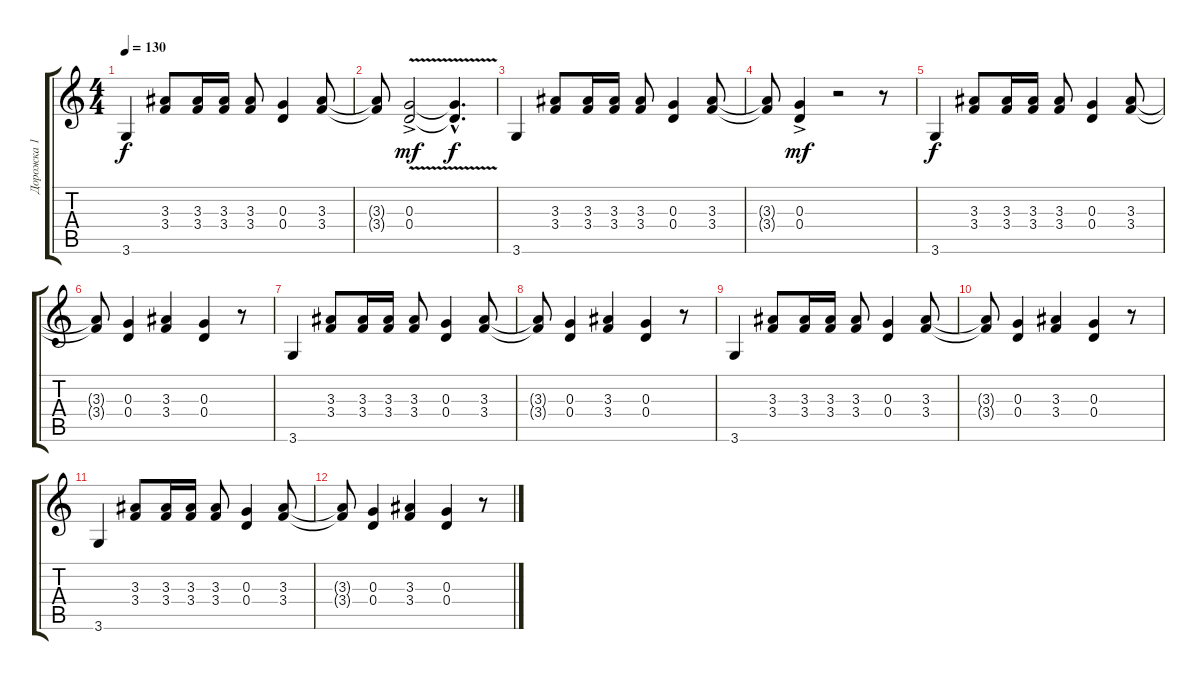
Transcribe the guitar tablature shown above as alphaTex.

\track ("Дорожка 1" "Дорожка 1") {instrument overdrivenguitar}
\staff {score tabs}
\tuning (E4 B3 G3 D3 A2 E2) {hide}
\ts (4 4)
\tempo 130
\clef g2
\ks c
3.6.4{dy f instrument overdrivenguitar} (3.3 3.4).8 (3.3 3.4).16 (3.3 3.4).16 (3.3 3.4).8 (0.3 0.4).4 (3.3 3.4).8 |
(3.3{t} 3.4{t}).8 (0.3 0.4{v ac}).2{dy mf} (0.3{hac t} 0.4{hac t}).4{d dy f} |
3.6.4 (3.3 3.4).8 (3.3 3.4).16 (3.3 3.4).16 (3.3 3.4).8 (0.3 0.4).4 (3.3 3.4).8 |
(3.3{t} 3.4{t}).8 (0.3 0.4{ac}).4{dy mf} r.2 r.8 |
3.6.4{dy f} (3.3 3.4).8 (3.3 3.4).16 (3.3 3.4).16 (3.3 3.4).8 (0.3 0.4).4 (3.3 3.4).8 |
(3.3{t} 3.4{t}).8 (0.3 0.4).4 (3.3 3.4).4 (0.3 0.4).4 r.8 |
3.6.4 (3.3 3.4).8 (3.3 3.4).16 (3.3 3.4).16 (3.3 3.4).8 (0.3 0.4).4 (3.3 3.4).8 |
(3.3{t} 3.4{t}).8 (0.3 0.4).4 (3.3 3.4).4 (0.3 0.4).4 r.8 |
3.6.4 (3.3 3.4).8 (3.3 3.4).16 (3.3 3.4).16 (3.3 3.4).8 (0.3 0.4).4 (3.3 3.4).8 |
(3.3{t} 3.4{t}).8 (0.3 0.4).4 (3.3 3.4).4 (0.3 0.4).4 r.8 |
3.6.4 (3.3 3.4).8 (3.3 3.4).16 (3.3 3.4).16 (3.3 3.4).8 (0.3 0.4).4 (3.3 3.4).8 |
(3.3{t} 3.4{t}).8 (0.3 0.4).4 (3.3 3.4).4 (0.3 0.4).4 r.8
